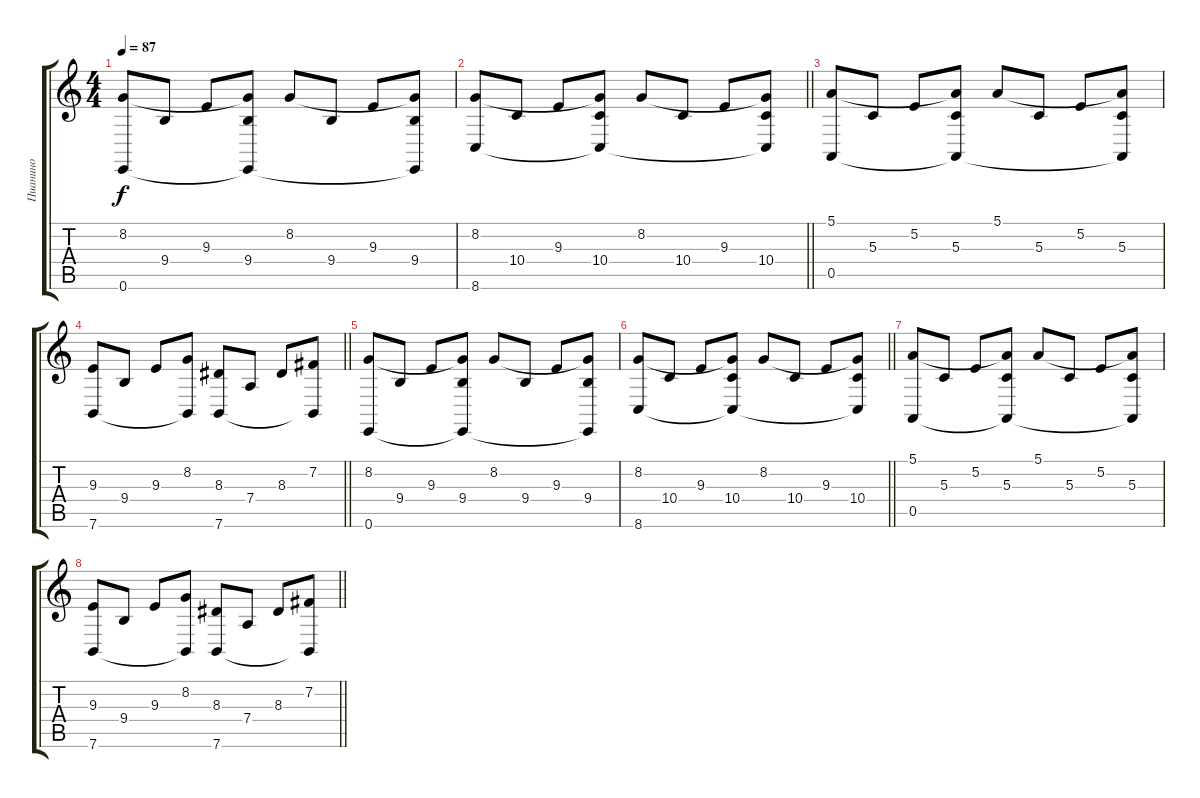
\track ("Пианино" "Пианино") {instrument acousticgrandpiano}
\staff {score tabs}
\tuning (E4 B3 G3 D3 A2 E2) {hide}
\ts (4 4)
\tempo 87
\clef g2
\ks c
(8.2 0.6).8{dy f} 9.4.8 9.3.8 (8.2{t} 9.4 0.6{t}).8 8.2.8 9.4.8 9.3.8 (8.2{t} 9.4 0.6{t}).8 |
\barLineRight lightlight
(8.2 8.6).8 10.4.8 9.3.8 (8.2{t} 10.4 8.6{t}).8 8.2.8 10.4.8 9.3.8 (8.2{t} 10.4 8.6{t}).8 |
(5.1 0.5).8 5.3.8 5.2.8 (5.1{t} 5.3 0.5{t}).8 5.1.8 5.3.8 5.2.8 (5.1{t} 5.3 0.5{t}).8 |
\barLineRight lightlight
(9.3 7.6).8 9.4.8 9.3.8 (8.2 7.6{t}).8 (8.3 7.6).8 7.4.8 8.3.8 (7.2 7.6{t}).8 |
(8.2 0.6).8 9.4.8 9.3.8 (8.2{t} 9.4 0.6{t}).8 8.2.8 9.4.8 9.3.8 (8.2{t} 9.4 0.6{t}).8 |
\barLineRight lightlight
(8.2 8.6).8 10.4.8 9.3.8 (8.2{t} 10.4 8.6{t}).8 8.2.8 10.4.8 9.3.8 (8.2{t} 10.4 8.6{t}).8 |
(5.1 0.5).8 5.3.8 5.2.8 (5.1{t} 5.3 0.5{t}).8 5.1.8 5.3.8 5.2.8 (5.1{t} 5.3 0.5{t}).8 |
\barLineRight lightlight
(9.3 7.6).8 9.4.8 9.3.8 (8.2 7.6{t}).8 (8.3 7.6).8 7.4.8 8.3.8 (7.2 7.6{t}).8
